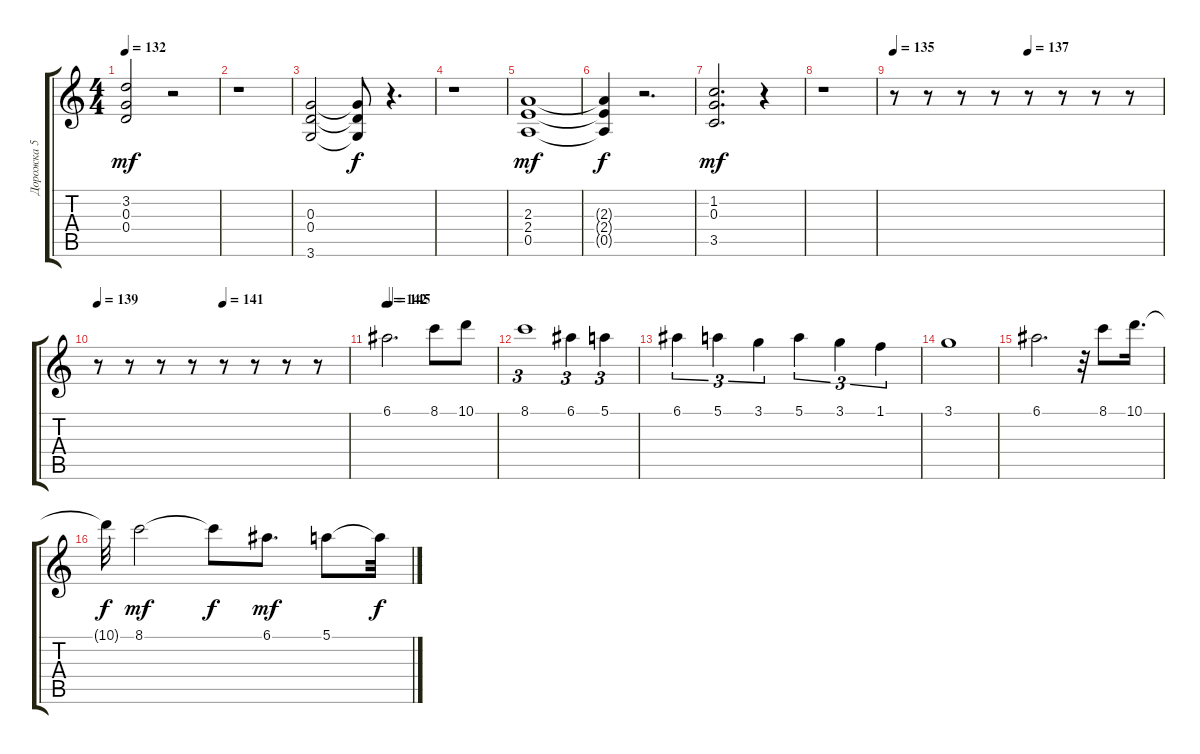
\track ("Дорожка 5" "Дорожка 5") {instrument distortionguitar}
\staff {score tabs}
\tuning (E4 B3 G3 D3 A2 E2) {hide}
\ts (4 4)
\tempo 132
\clef g2
\ks c
(3.2 0.3 0.4).2{dy mf} r.2 |
r.1 |
(0.3 0.4 3.6).2 (0.3{t} 0.4{t} 3.6{t}).8{dy f} r.4{d} |
r.1 |
(2.3 2.4 0.5).1{dy mf} |
(2.3{t} 2.4{t} 0.5{t}).4{dy f} r.2{d} |
(1.2 0.3 3.5).2{d dy mf} r.4 |
r.1 |
\tempo 135
\tempo (137 0.5)
r.8 r.8 r.8 r.8 r.8 r.8 r.8 r.8 |
\tempo 139
\tempo (141 0.5)
r.8 r.8 r.8 r.8 r.8 r.8 r.8 r.8 |
\tempo 142
\tempo (145 0.03125)
6.1.2{d} 8.1.8 10.1.8 |
8.1.1{tu (3 2)} 6.1.4{tu (3 2)} 5.1.4{tu (3 2)} |
6.1.4{tu (3 2)} 5.1.4{tu (3 2)} 3.1.4{tu (3 2)} 5.1.4{tu (3 2)} 3.1.4{tu (3 2)} 1.1.4{tu (3 2)} |
3.1.1 |
6.1.2{d} r.32 8.1.8 10.1.16{d} |
10.1{t}.32{dy f} 8.1.2{dy mf} 8.1{t}.8{dy f} 6.1.8{d dy mf} 5.1.8 5.1{t}.32{dy f}
